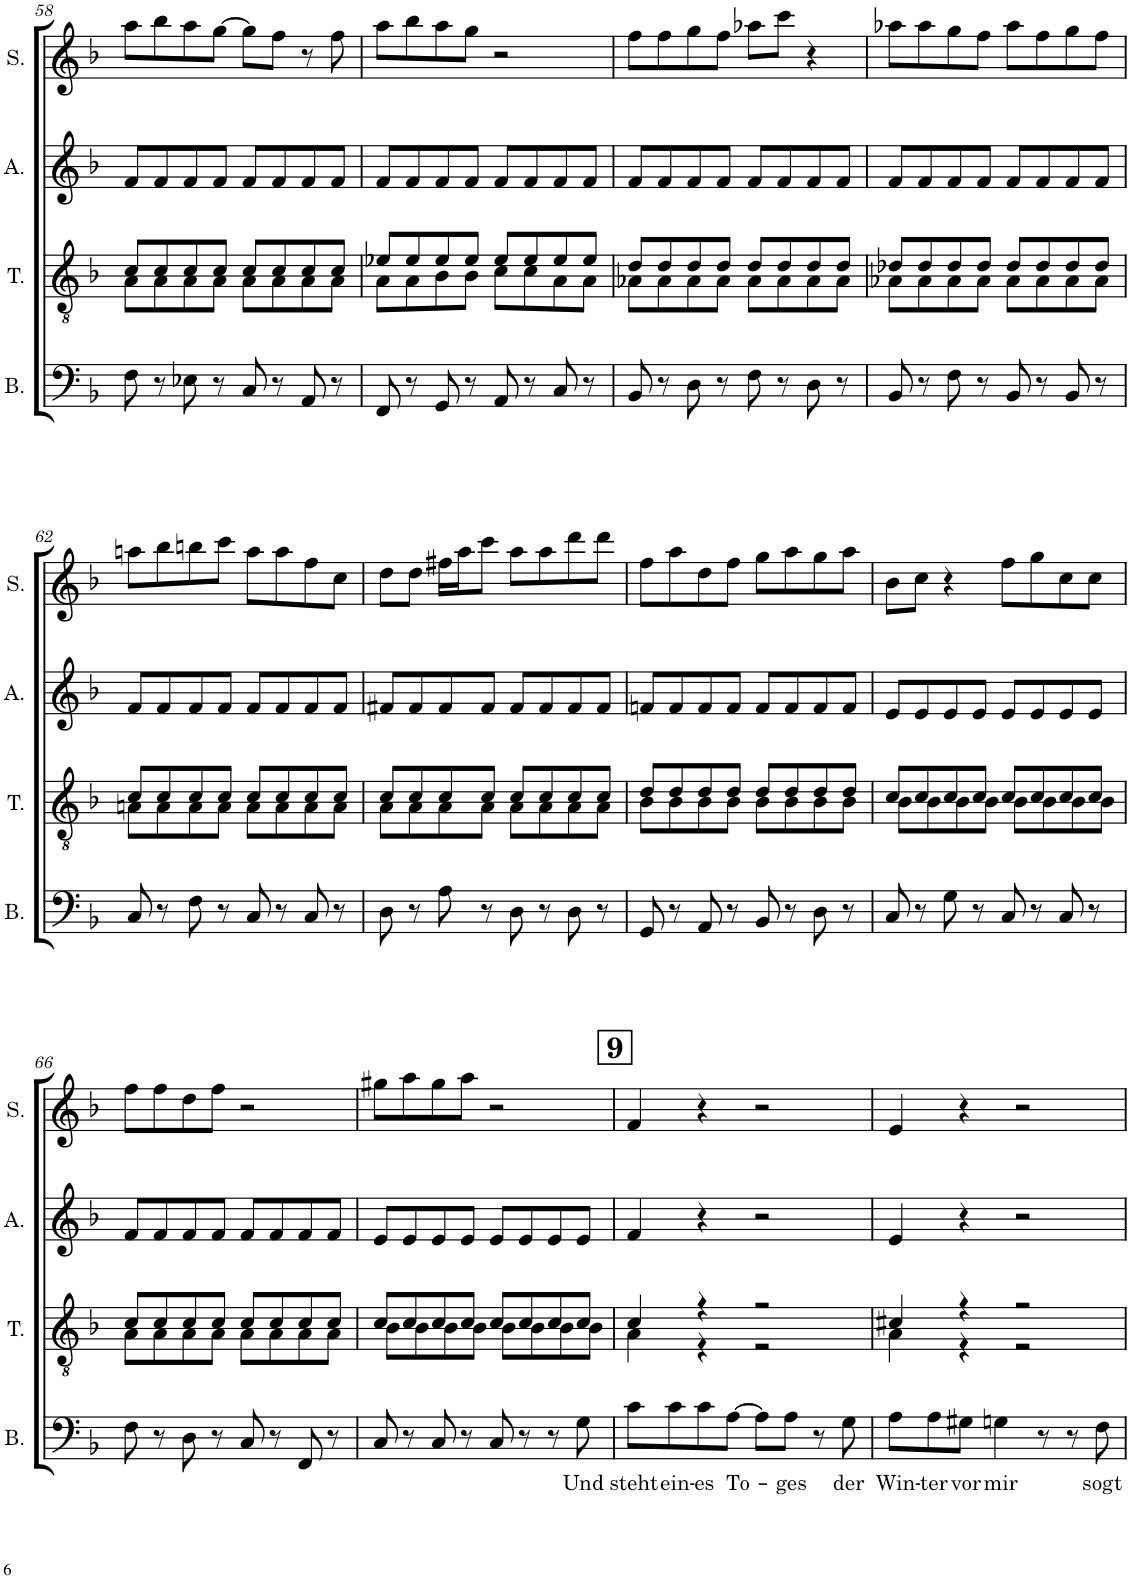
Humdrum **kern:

**kern	**text	**kern	**kern	**kern
*part4	*part4	*part3	*part2	*part1
*staff4	*staff4	*staff3	*staff2	*staff1
*I"Bass	*	*I"Tenor	*I"Alto	*I"Soprano
*I'B.	*	*I'T.	*I'A.	*I'S.
!!LO:PB:g=z
*clefF4	*	*clefGv2	*clefG2	*clefG2
*k[b-]	*	*k[b-]	*k[b-]	*k[b-]
*M4/4	*	*M4/4	*M4/4	*M4/4
=58	=58	=58	=58	=58
*	*	*^	*	*
8F\	.	8c/L	8A\L	8f/L	8aa\L
8r	.	8c/	8A\	8f/	8bb-\
8E-X\	.	8c/	8A\	8f/	8aa\
8r	.	8c/J	8A\J	8f/J	[8gg\J
8C/	.	8c/L	8A\L	8f/L	8gg\L]
8r	.	8c/	8A\	8f/	8ff\J
8AA/	.	8c/	8A\	8f/	8r
8r	.	8c/J	8A\J	8f/J	8ff\
=59	=59	=59	=59	=59	=59
8FF/	.	8e-X/L	8A\L	8f/L	8aa\L
8r	.	8e-/	8A\	8f/	8bb-\
8GG/	.	8e-/	8B-\	8f/	8aa\
8r	.	8e-/J	8B-\J	8f/J	8gg\J
8AA/	.	8e-/L	8c\L	8f/L	2r
8r	.	8e-/	8c\	8f/	.
8C/	.	8e-/	8A\	8f/	.
8r	.	8e-/J	8A\J	8f/J	.
=60	=60	=60	=60	=60	=60
8BB-/	.	8d/L	8A-X\L	8f/L	8ff\L
8r	.	8d/	8A-\	8f/	8ff\
8D\	.	8d/	8A-\	8f/	8gg\
8r	.	8d/J	8A-\J	8f/J	8ff\J
8F\	.	8d/L	8A-\L	8f/L	8aa-X\L
8r	.	8d/	8A-\	8f/	8ccc\J
8D\	.	8d/	8A-\	8f/	4r
8r	.	8d/J	8A-\J	8f/J	.
=61	=61	=61	=61	=61	=61
8BB-/	.	8d-X/L	8A-X\L	8f/L	8aa-X\L
8r	.	8d-/	8A-\	8f/	8aa-\
8F\	.	8d-/	8A-\	8f/	8gg\
8r	.	8d-/J	8A-\J	8f/J	8ff\J
8BB-/	.	8d-/L	8A-\L	8f/L	8aa-\L
8r	.	8d-/	8A-\	8f/	8ff\
8BB-/	.	8d-/	8A-\	8f/	8gg\
8r	.	8d-/J	8A-\J	8f/J	8ff\J
!!LO:LB:g=z
=62	=62	=62	=62	=62	=62
8C/	.	8c/L	8An\L	8f/L	8aan\L
8r	.	8c/	8A\	8f/	8bb-\
8F\	.	8c/	8A\	8f/	8bbn\
8r	.	8c/J	8A\J	8f/J	8ccc\J
8C/	.	8c/L	8A\L	8f/L	8aa\L
8r	.	8c/	8A\	8f/	8aa\
8C/	.	8c/	8A\	8f/	8ff\
8r	.	8c/J	8A\J	8f/J	8cc\J
=63	=63	=63	=63	=63	=63
8D\	.	8c/L	8A\L	8f#X/L	8dd\L
8r	.	8c/	8A\	8f#/	8dd\J
8A\	.	8c/	8A\	8f#/	16ff#X\LL
.	.	.	.	.	16aa\J
8r	.	8c/J	8A\J	8f#/J	8ccc\J
8D\	.	8c/L	8A\L	8f#/L	8aa\L
8r	.	8c/	8A\	8f#/	8aa\
8D\	.	8c/	8A\	8f#/	8ddd\
8r	.	8c/J	8A\J	8f#/J	8ddd\J
=64	=64	=64	=64	=64	=64
8GG/	.	8d/L	8B-\L	8fn/L	8ff\L
8r	.	8d/	8B-\	8f/	8aa\
8AA/	.	8d/	8B-\	8f/	8dd\
8r	.	8d/J	8B-\J	8f/J	8ff\J
8BB-/	.	8d/L	8B-\L	8f/L	8gg\L
8r	.	8d/	8B-\	8f/	8aa\
8D\	.	8d/	8B-\	8f/	8gg\
8r	.	8d/J	8B-\J	8f/J	8aa\J
=65	=65	=65	=65	=65	=65
8C/	.	8c/L	8B-\L	8e/L	8b-\L
8r	.	8c/	8B-\	8e/	8cc\J
8G\	.	8c/	8B-\	8e/	4r
8r	.	8c/J	8B-\J	8e/J	.
8C/	.	8c/L	8B-\L	8e/L	8ff\L
8r	.	8c/	8B-\	8e/	8gg\
8C/	.	8c/	8B-\	8e/	8cc\
8r	.	8c/J	8B-\J	8e/J	8cc\J
!!LO:LB:g=z
=66	=66	=66	=66	=66	=66
8F\	.	8c/L	8A\L	8f/L	8ff\L
8r	.	8c/	8A\	8f/	8ff\
8D\	.	8c/	8A\	8f/	8dd\
8r	.	8c/J	8A\J	8f/J	8ff\J
8C/	.	8c/L	8A\L	8f/L	2r
8r	.	8c/	8A\	8f/	.
8FF/	.	8c/	8A\	8f/	.
8r	.	8c/J	8A\J	8f/J	.
=67	=67	=67	=67	=67	=67
8C/	.	8c/L	8B-\L	8e/L	8gg#X\L
8r	.	8c/	8B-\	8e/	8aa\
8C/	.	8c/	8B-\	8e/	8gg#\
8r	.	8c/J	8B-\J	8e/J	8aa\J
8C/	.	8c/L	8B-\L	8e/L	2r
8r	.	8c/	8B-\	8e/	.
8r	.	8c/	8B-\	8e/	.
!	!LO:LY:b	!	!	!	!
8G\	Und	8c/J	8B-\J	8e/J	.
!!LO:REH:place=s1:a:B:cj:fs=14:t=9
=68	=68	=68	=68	=68	=68
!	!LO:LY:b	!	!	!	!
8c\L	steht	4c/	4A\	4f/	4f/
!	!LO:LY:b	!	!	!	!
8c\	ein-	.	.	.	.
!	!LO:LY:b	!	!	!	!
8c\	-es	4r	4r	4r	4r
!	!LO:LY:b	!	!	!	!
[8A\J	To-	.	.	.	.
8A\L]	.	2r	2r	2r	2r
!	!LO:LY:b	!	!	!	!
8A\J	-ges	.	.	.	.
8r	.	.	.	.	.
!	!LO:LY:b	!	!	!	!
8G\	der	.	.	.	.
=69	=69	=69	=69	=69	=69
!	!LO:LY:b	!	!	!	!
8A\L	Win-	4c#X/	4A\	4e/	4e/
!	!LO:LY:b	!	!	!	!
8A\	-ter	.	.	.	.
!	!LO:LY:b	!	!	!	!
8G#X\J	vor	4r	4r	4r	4r
!	!LO:LY:b	!	!	!	!
4Gn\	mir	.	.	.	.
.	.	2r	2r	2r	2r
8r	.	.	.	.	.
8r	.	.	.	.	.
!	!LO:LY:b	!	!	!	!
8F\	sogt	.	.	.	.
*	*	*v	*v	*	*
=	=	=	=	=
*-	*-	*-	*-	*-
